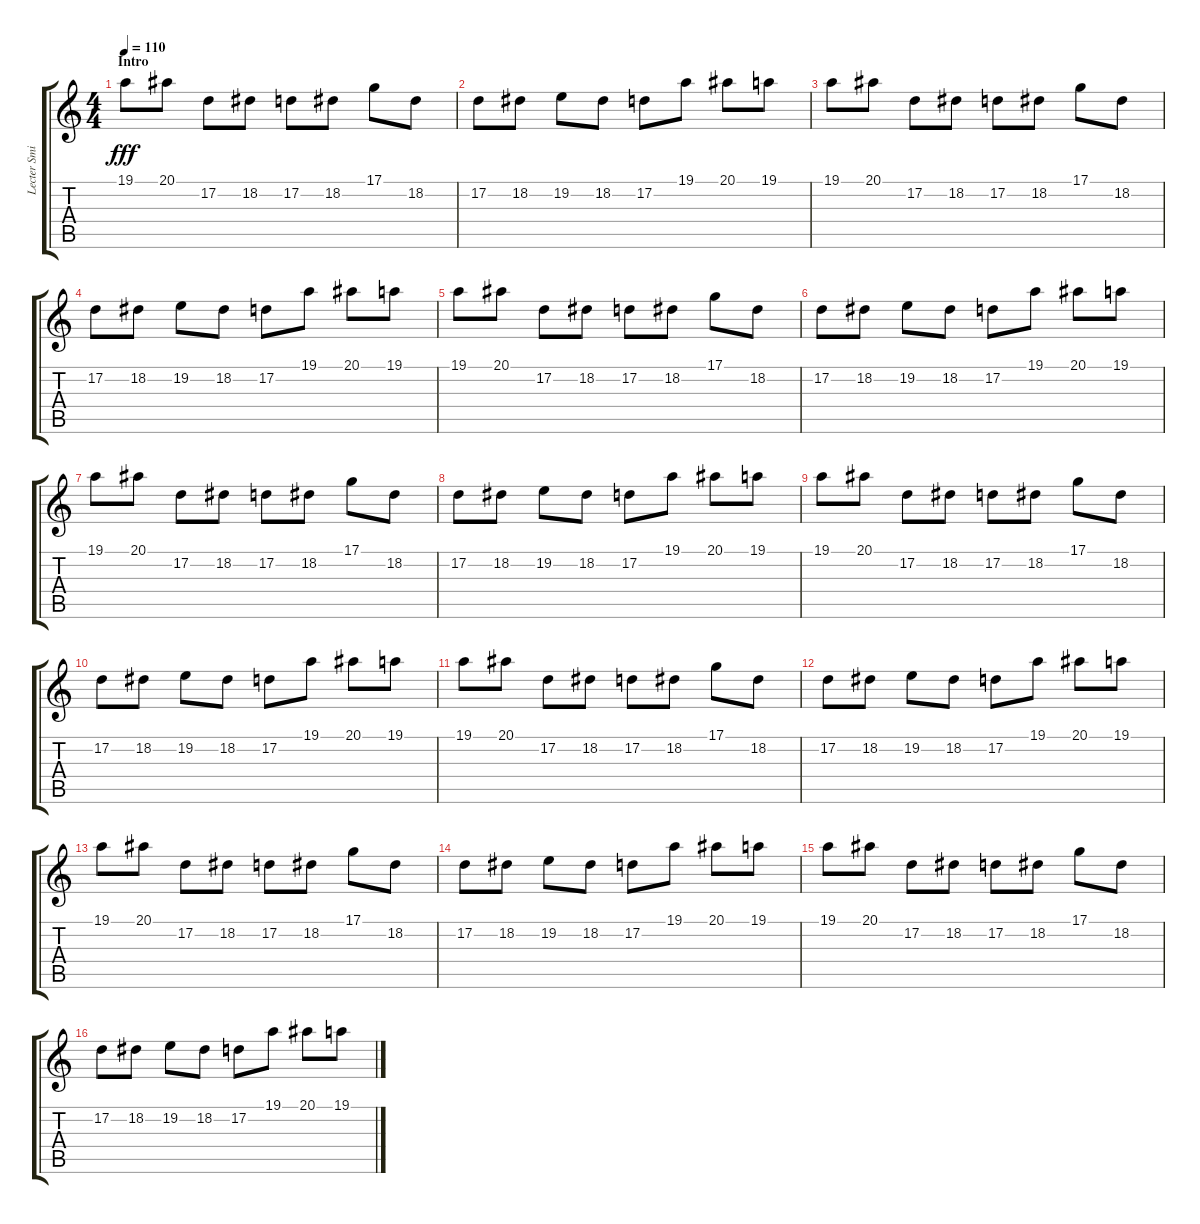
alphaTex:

\track ("Lecter Smith" "Lecter Smi") {instrument tremolostrings}
\staff {score tabs}
\tuning (D4 A3 F3 C3 G2 D2) {hide}
\ts (4 4)
\section ("" "Intro")
\tempo 110
\clef g2
\ks c
19.1.8{dy fff instrument tremolostrings} 20.1.8 17.2.8 18.2.8 17.2.8 18.2.8 17.1.8 18.2.8 |
17.2.8 18.2.8 19.2.8 18.2.8 17.2.8 19.1.8 20.1.8 19.1.8 |
19.1.8 20.1.8 17.2.8 18.2.8 17.2.8 18.2.8 17.1.8 18.2.8 |
17.2.8 18.2.8 19.2.8 18.2.8 17.2.8 19.1.8 20.1.8 19.1.8 |
19.1.8 20.1.8 17.2.8 18.2.8 17.2.8 18.2.8 17.1.8 18.2.8 |
17.2.8 18.2.8 19.2.8 18.2.8 17.2.8 19.1.8 20.1.8 19.1.8 |
19.1.8 20.1.8 17.2.8 18.2.8 17.2.8 18.2.8 17.1.8 18.2.8 |
17.2.8 18.2.8 19.2.8 18.2.8 17.2.8 19.1.8 20.1.8 19.1.8 |
19.1.8{volume 10} 20.1.8 17.2.8 18.2.8 17.2.8 18.2.8 17.1.8 18.2.8 |
17.2.8 18.2.8 19.2.8 18.2.8 17.2.8 19.1.8 20.1.8 19.1.8 |
19.1.8 20.1.8 17.2.8 18.2.8 17.2.8 18.2.8 17.1.8 18.2.8 |
17.2.8 18.2.8 19.2.8 18.2.8 17.2.8 19.1.8 20.1.8 19.1.8 |
19.1.8 20.1.8 17.2.8 18.2.8 17.2.8 18.2.8 17.1.8 18.2.8 |
17.2.8 18.2.8 19.2.8 18.2.8 17.2.8 19.1.8 20.1.8 19.1.8 |
19.1.8{volume 8} 20.1.8 17.2.8 18.2.8 17.2.8 18.2.8 17.1.8 18.2.8 |
17.2.8 18.2.8 19.2.8 18.2.8 17.2.8 19.1.8 20.1.8 19.1.8
